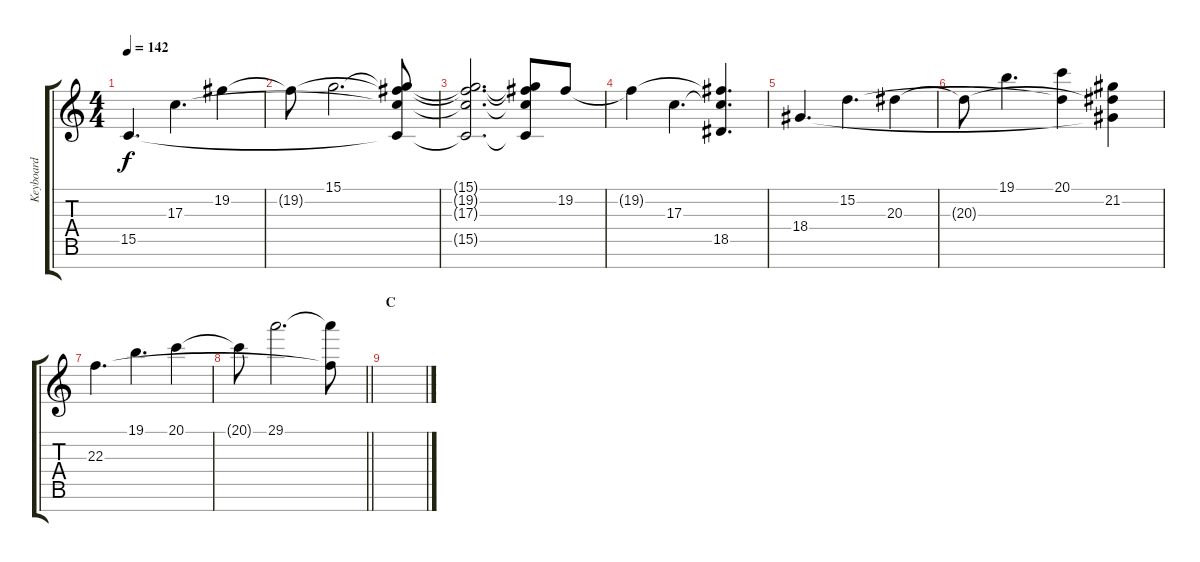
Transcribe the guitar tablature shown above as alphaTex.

\track ("Keyboard" "Keyboard") {instrument stringensemble1}
\staff {score tabs}
\tuning (E4 B3 G3 D3 A2 E2 B1) {hide}
\ts (4 4)
\tempo 142
\clef g2
\ks c
15.5.4{d dy f} 17.3.4{d} 19.2.4 |
19.2{t}.8 15.1.2{d} (15.1{t} 19.2{t} 17.3{t} 15.5{t}).8 |
(15.1{t} 19.2{t} 17.3{t} 15.5{t}).2{d} (15.1{t} 19.2{t} 17.3{t} 15.5{t}).8 19.2.8 |
19.2{t}.4 17.3.4{d} (19.2{t} 17.3{t} 18.5).4{d} |
18.4.4{d} 15.2.4{d} 20.3.4 |
20.3{t}.8 19.1.4{d} (20.1 15.2{t}).4 (21.2 20.3{t} 18.4{t}).4 |
22.3.4{d} 19.1.4{d} 20.1.4 |
\barLineRight lightlight
20.1{t}.8 29.1.2{d} (29.1{t} 22.3{t}).8 |
\section ("" "C")
